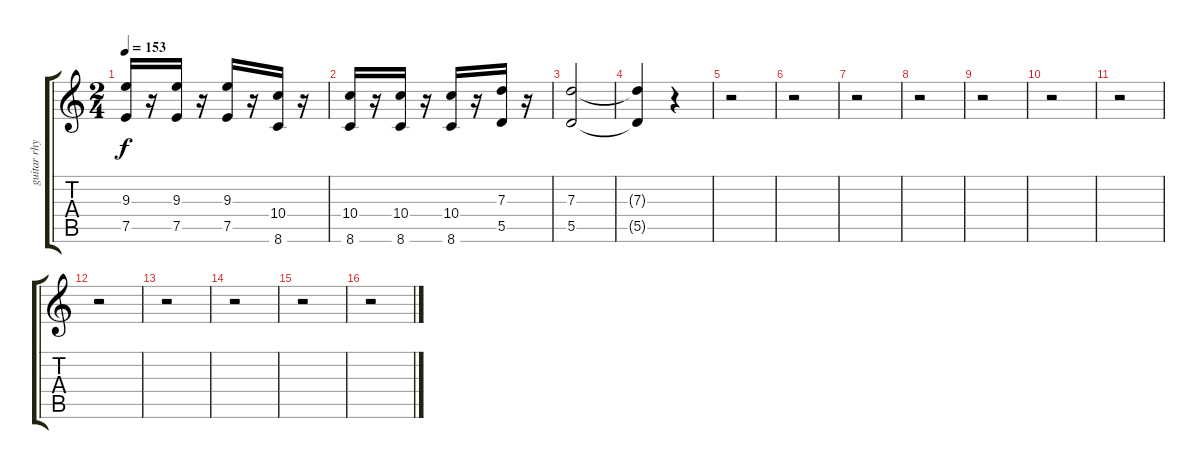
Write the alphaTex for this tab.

\track ("guitar rhythm right" "guitar rhy") {instrument distortionguitar}
\staff {score tabs}
\tuning (E4 B3 G3 D3 A2 E2) {hide}
\ts (2 4)
\tempo 153
\clef g2
\ks c
(9.3 7.5).16{dy f} r.16 (9.3 7.5).16 r.16 (9.3 7.5).16 r.16 (10.4 8.6).16 r.16 |
(10.4 8.6).16 r.16 (10.4 8.6).16 r.16 (10.4 8.6).16 r.16 (7.3 5.5).16 r.16 |
(7.3 5.5).2 |
(7.3{t} 5.5{t}).4 r.4 |
r.2 |
r.2 |
r.2 |
r.2 |
r.2 |
r.2 |
r.2 |
r.2 |
r.2 |
r.2 |
r.2 |
r.2
